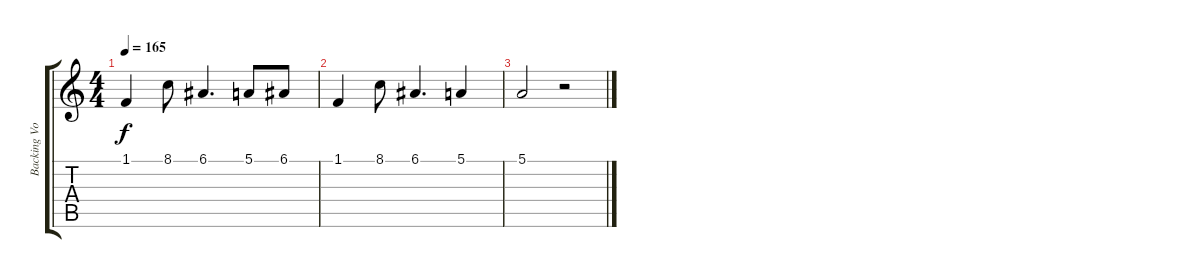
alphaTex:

\track ("Backing Vokal : Hirasawa Yui - San" "Backing Vo") {instrument whistle}
\staff {score tabs}
\tuning (E4 B3 G3 D3 A2 E2) {hide}
\ts (4 4)
\tempo 165
\clef g2
\ks c
1.1.4{dy f} 8.1.8 6.1.4{d} 5.1.8 6.1.8 |
1.1.4 8.1.8 6.1.4{d} 5.1.4 |
5.1.2 r.2
